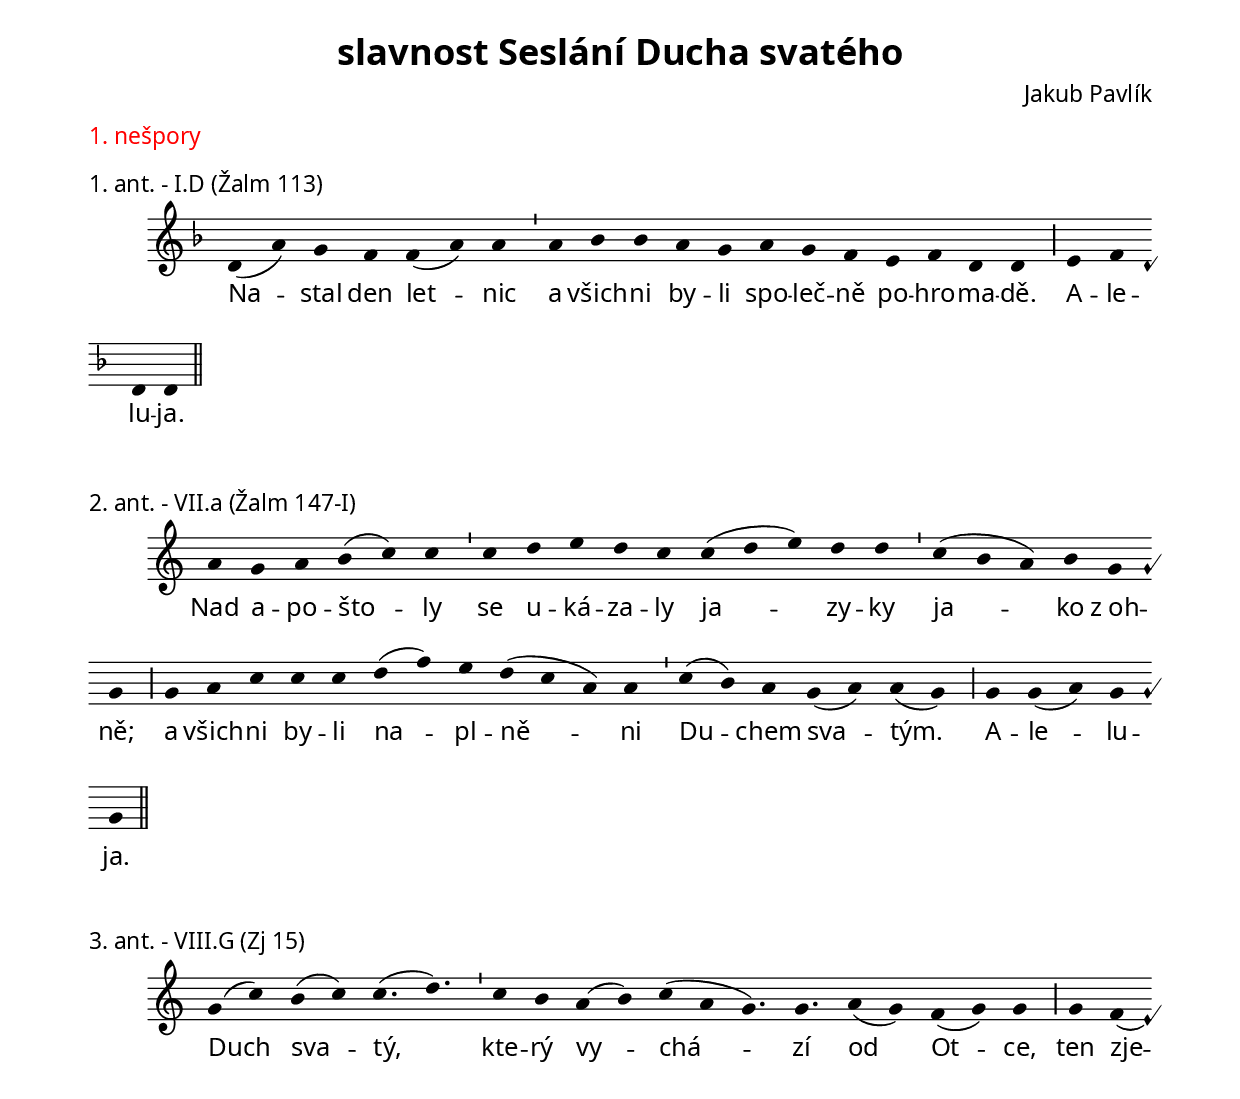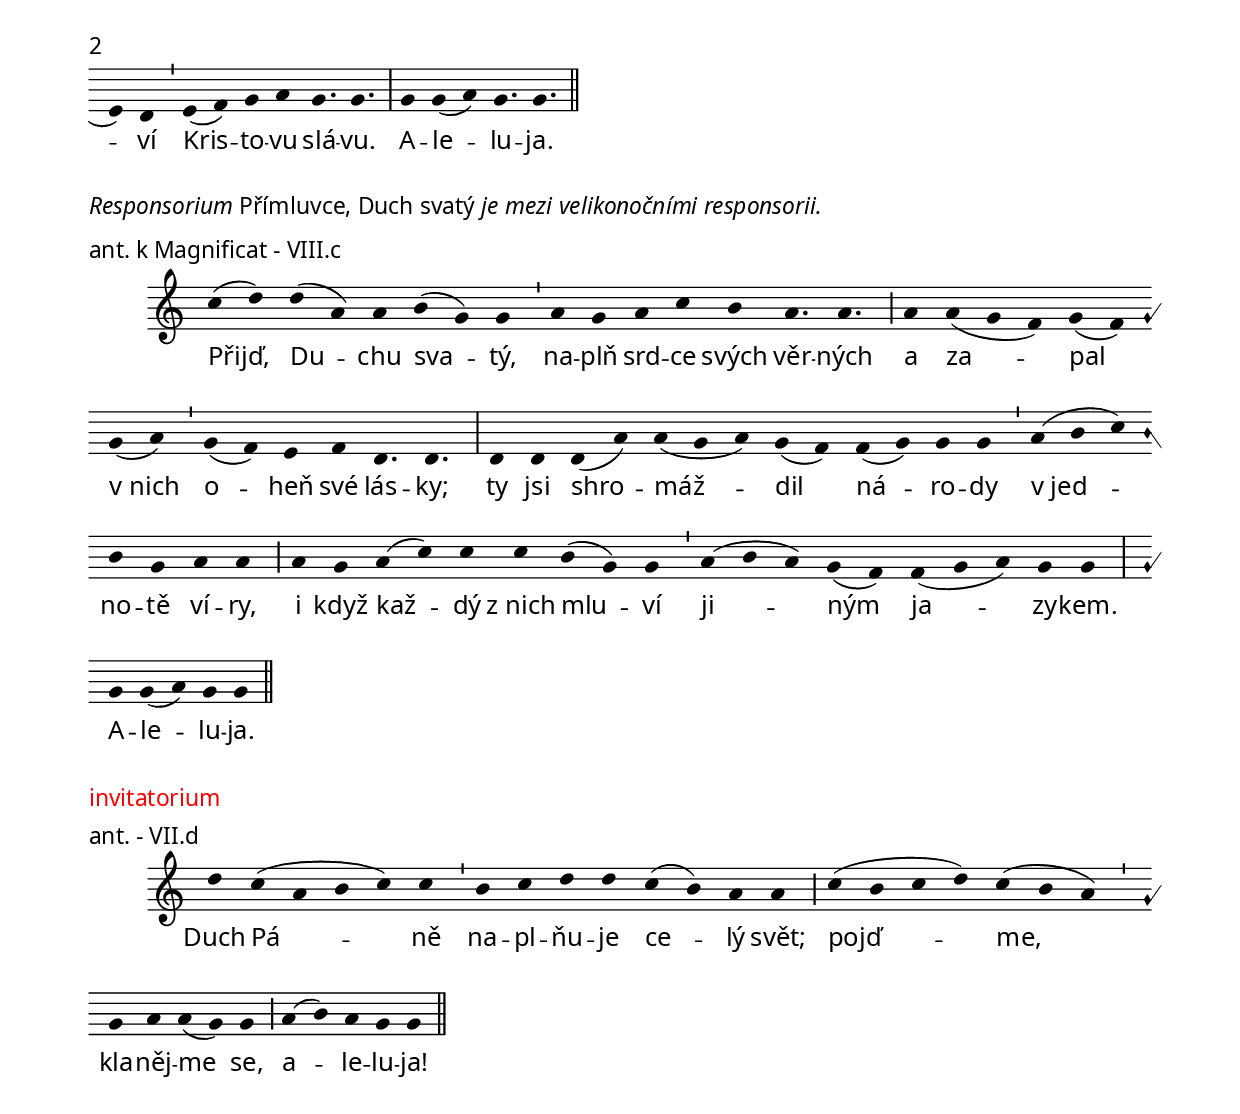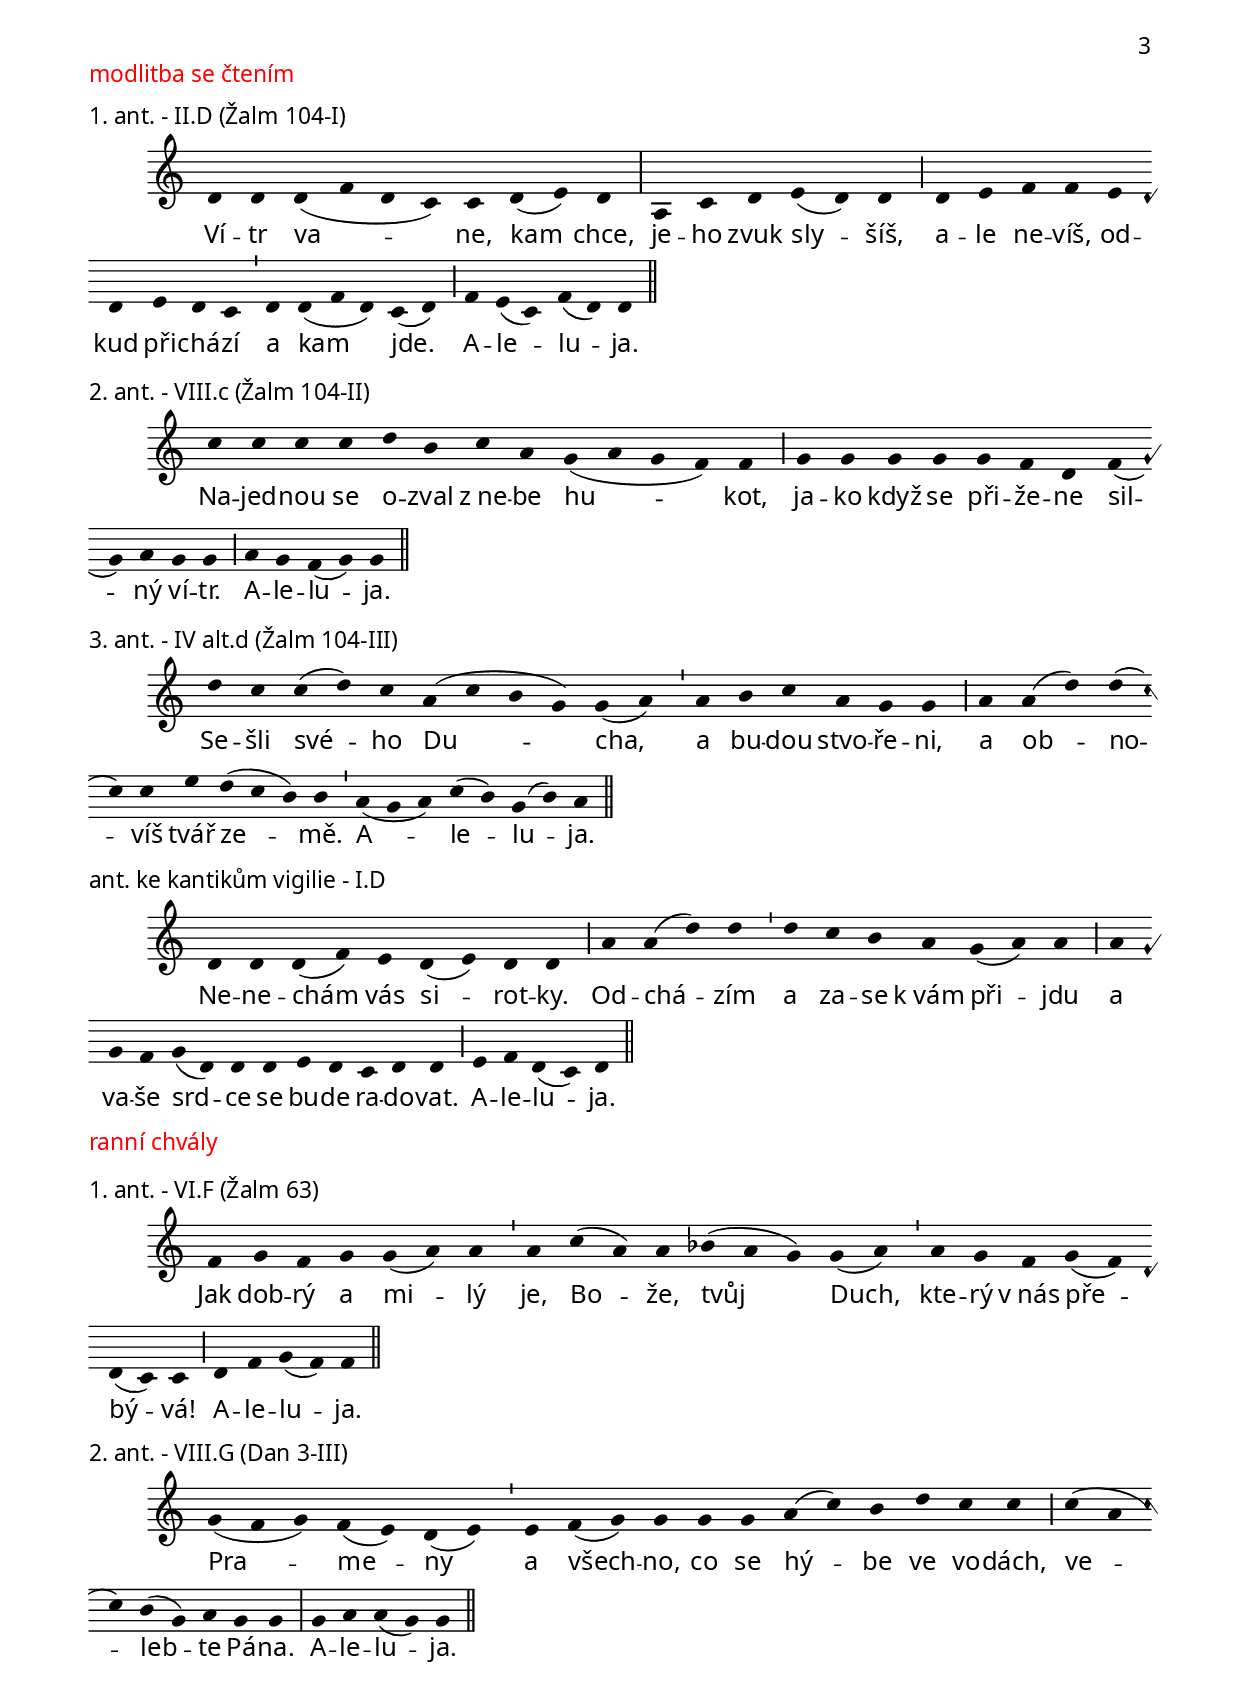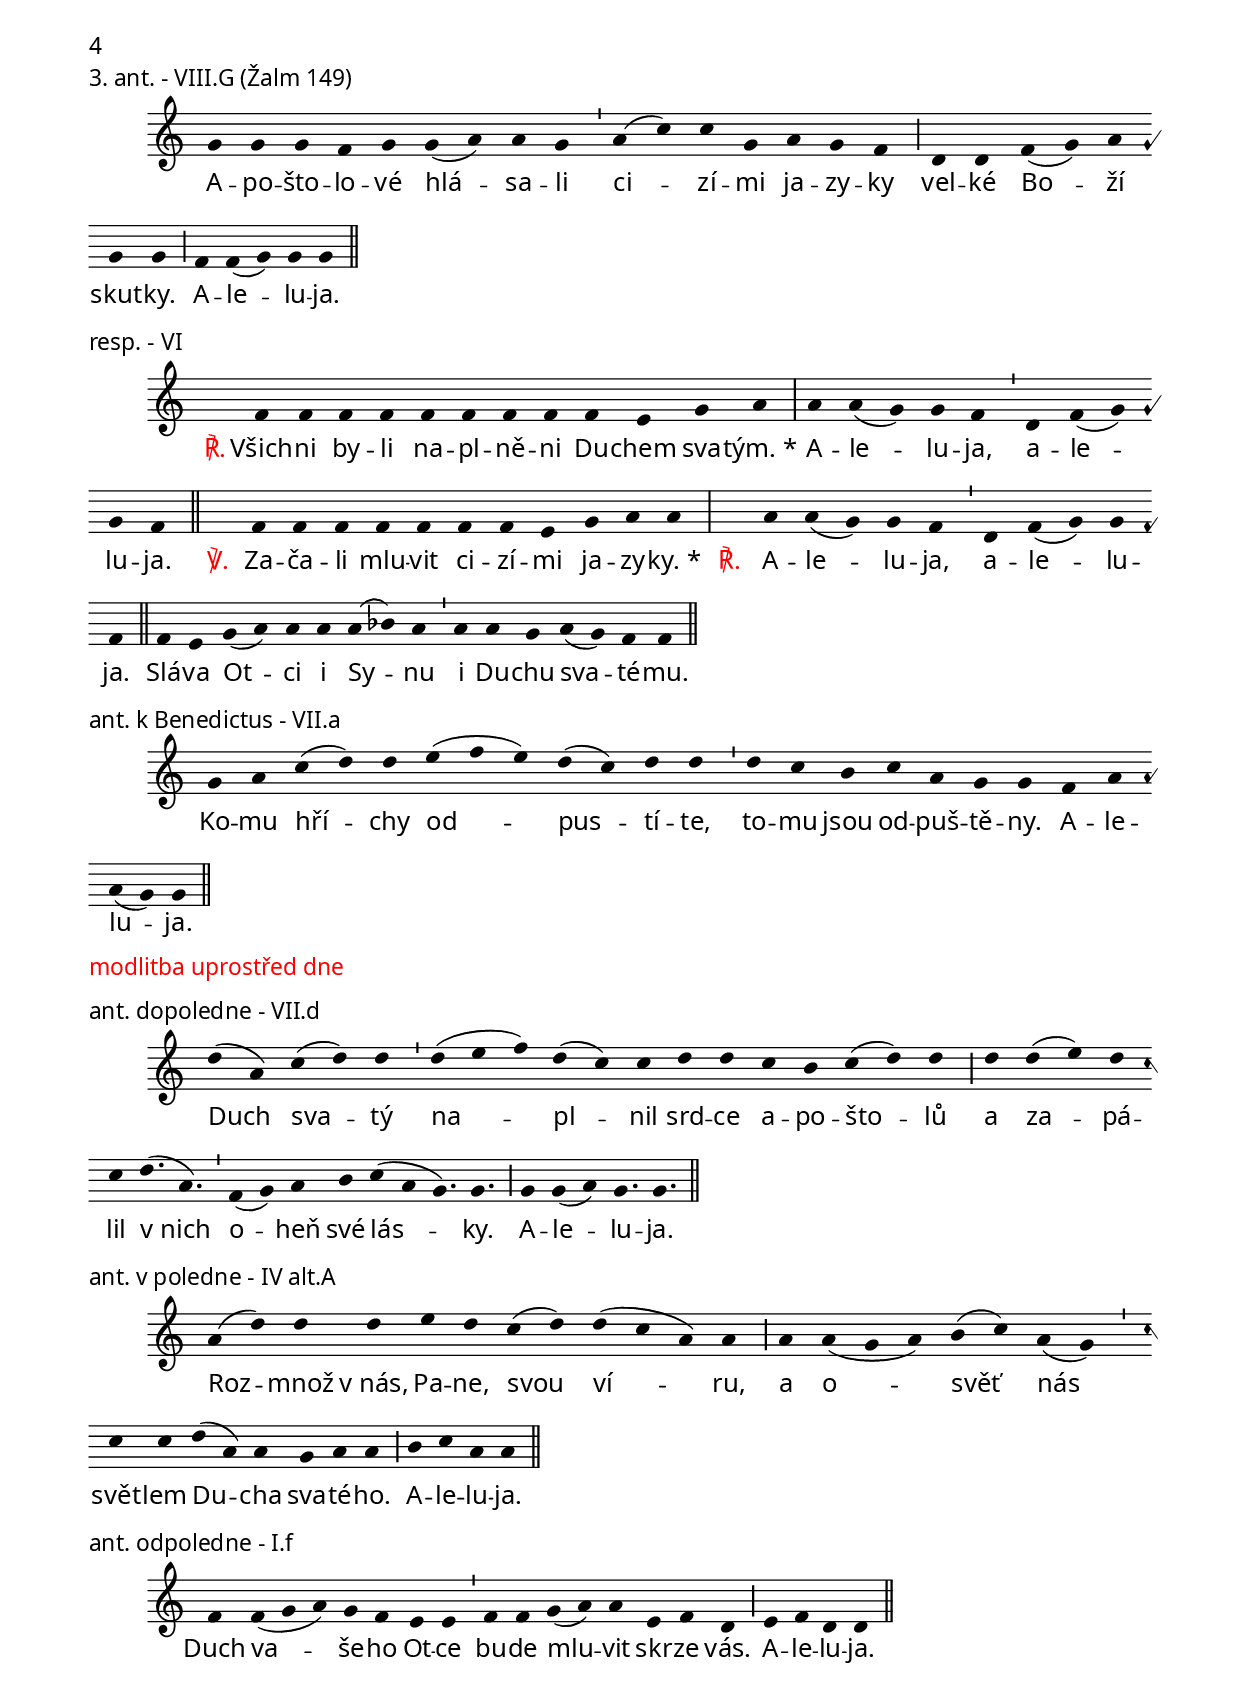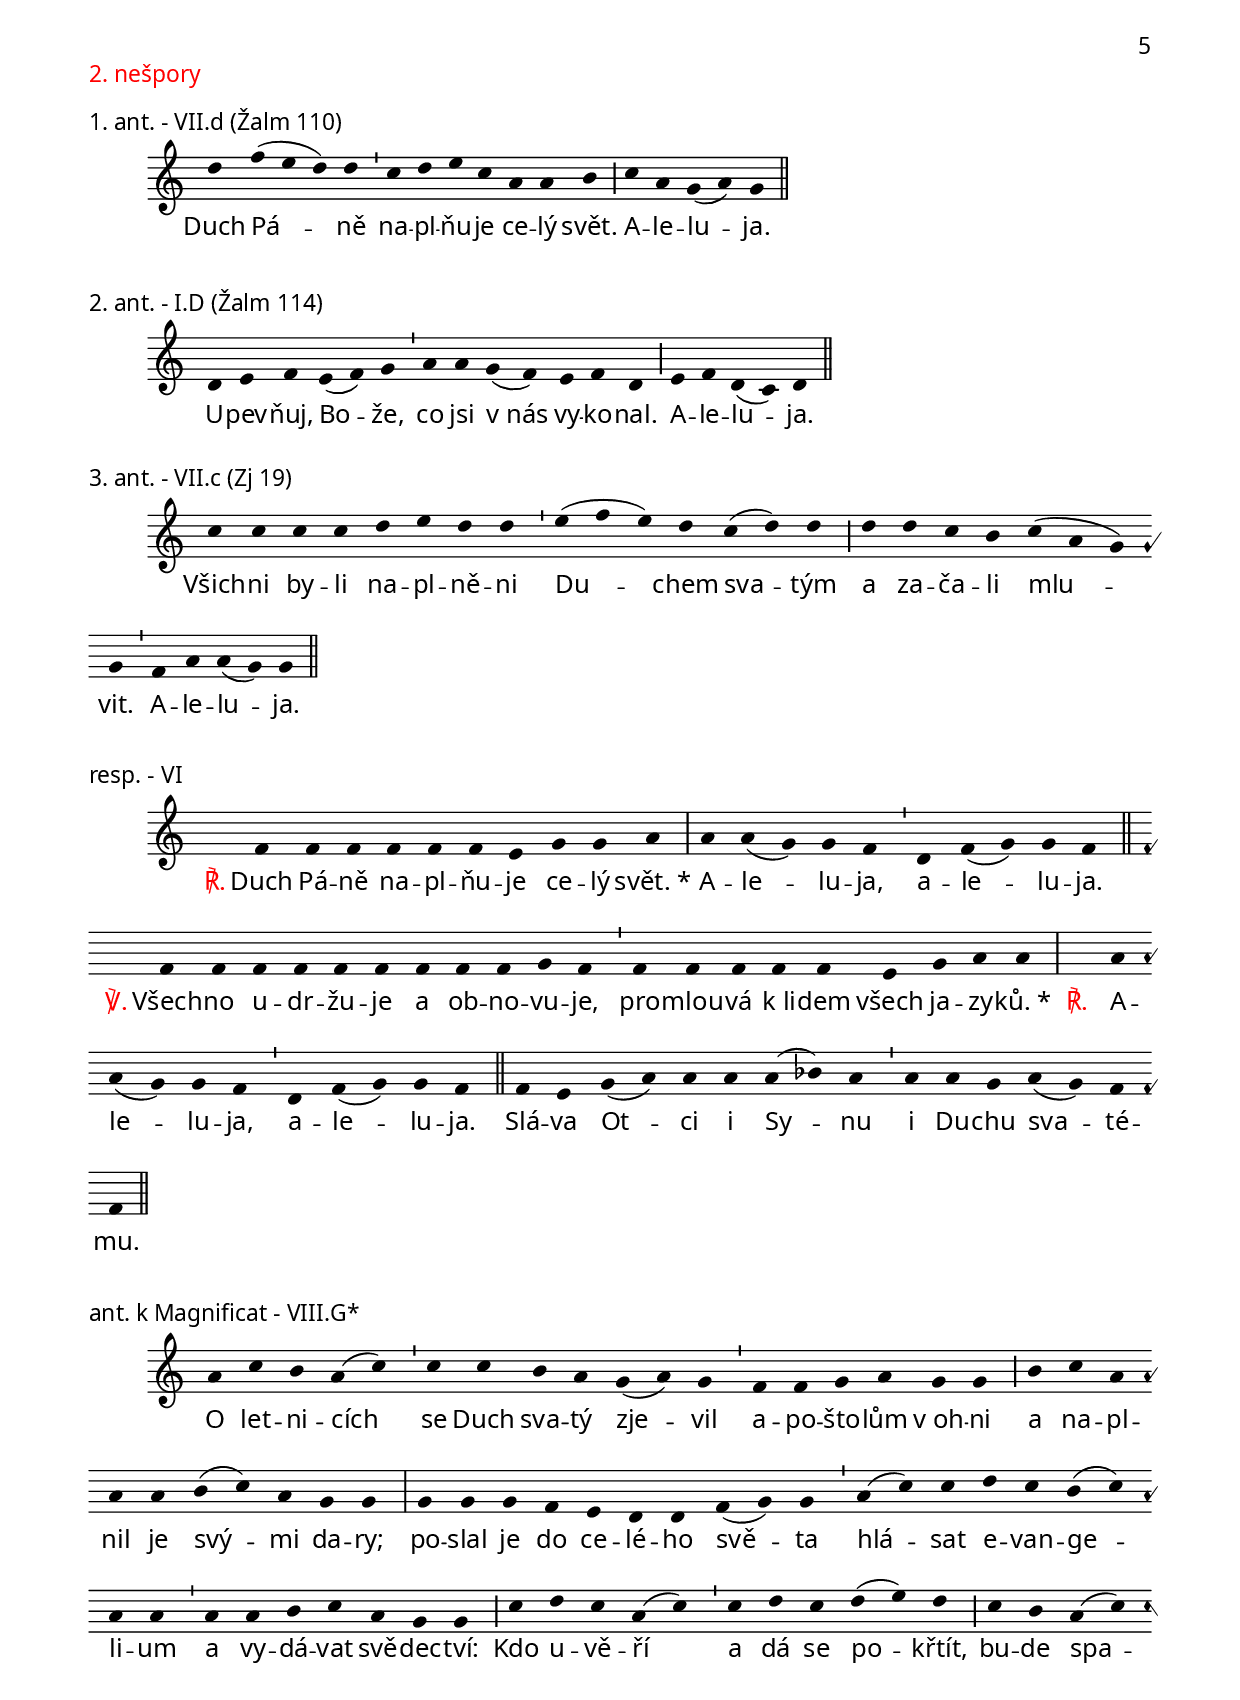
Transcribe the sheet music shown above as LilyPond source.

\version "2.14.2"

\header {
  title = "slavnost Seslání Ducha svatého"
  composer = "Jakub Pavlík"
}

\include "spolecne.ly"
\include "dilyresponsorii.ly"

\markup {\nadpisHodinka {"1. nešpory"}}

\score {
  \relative c' {
    \key f \major
    \choralniRezim
    d4( a') g f f( a) a \barMin
    a bes bes a g a g f e f d d \barMaior
    e f d d \barFinalis
  }
  \addlyrics {
    Na -- stal den let -- nic
    a všich -- ni by -- li spo -- leč -- ně po -- hro -- ma -- dě.
    A -- le -- lu -- ja.
  }
  \header {
    quid = "1. ant."
    modus = "I"
    differentia = "D"
    psalmus = "Žalm 113"
    id = "1ne-a1"
    piece = \markup {\sestavTitulek}
  }
}

\score {
  \relative c'' {
    \choralniRezim
    a4 g a b( c) c \barMin
    c d e d c c( d e) d d \barMin
    c( b a) b g g \barMaior
    g a c c c d( f) e d( c a) a \barMin
    c( b) a g( a) a( g) \barMaior
    g g( a) g g \barFinalis
  }
  \addlyrics {
    Nad a -- po -- što -- ly
    se u -- ká -- za -- ly ja -- zy -- ky
    ja -- ko z_oh -- ně;
    a všich -- ni by -- li na -- pl -- ně -- ni
    Du -- chem sva -- tým.
    A -- le -- lu -- ja.
  }
  \header {
    quid = "2. ant."
    modus = "VII"
    differentia = "a"
    psalmus = "Žalm 147-I"
    id = "1ne-a2"
    piece = \markup {\sestavTitulek}
  }
}

\score {
  \relative c'' {
    \choralniRezim
    g4( c) b( c) c4.( d) \barMin
    c4 b a( b) c( a g4.) g a4( g) f( g) g \barMaior
    g f( e) d \barMin
    e( f) g a g4. g \barMax
    g4 g( a) g4. g \barFinalis
  }
  \addlyrics {
    Duch sva -- tý,
    kte -- rý vy -- chá -- zí od Ot -- ce,
    ten zje -- ví
    Kris -- to -- vu slá -- vu.
    A -- le -- lu -- ja.
  }
  \header {
    quid = "3. ant."
    modus = "VIII"
    differentia = "G"
    psalmus = "Zj 15"
    id = "1ne-a3"
    piece = \markup {\sestavTitulek}
  }
}

\markup\italic{Responsorium \upright{Přímluvce, Duch svatý} je mezi velikonočními responsorii.}

\score {
  \relative c'' {
    \choralniRezim
    c4( d) d( a) a b( g) g \barMin
    a g a c b a4. a \barMaior
    a4 a( g f) g( f) g( a) \barMin g( f) e f d4. d \barMax

    d4 d d( a') a( g a) g( f) f( g) g g \barMin
    a( b c) b g a a \barMaior
    a g a( c) c c b( g) g \barMin
    a( b a) g( f) f( g a) g g \barMax

    g g( a) g g \barFinalis
  }
  \addlyrics {
    Přijď, Du -- chu sva -- tý,
    na -- plň srd -- ce svých věr -- ných
    a za -- pal v_nich o -- heň své lás -- ky;

    ty jsi shro -- máž -- dil ná -- ro -- dy
    v_jed -- no -- tě ví -- ry,
    i když kaž -- dý z_nich mlu -- ví
    ji -- ným ja -- zy -- kem.

    A -- le -- lu -- ja.
  }
  \header {
    quid = "ant. k Magnificat"
    modus = "VIII"
    differentia = "c"
    psalmus = ""
    id = "1ne-amag"
    piece = \markup {\sestavTitulekBezZalmu}
  }
}

\markup {\nadpisHodinka {"invitatorium"}}

\score {
  \relative c'' {
    \choralniRezim
    d4 c( a b c) c \barMin
    b c d d c( b) a a \barMaior
    c( b c d) c( b a) \barMin
    g a a( g) g \barMaior
    a( b) a g g \barFinalis
  }
  \addlyrics {
    Duch Pá -- ně
    na -- pl -- ňu -- je ce -- lý svět;
    pojď -- me,
    kla -- něj -- me se,
    a -- le -- lu -- ja!
  }
  \header {
    quid = "ant."
    modus = "VII"
    differentia = "d"
    psalmus = ""
    id = "invit"
    piece = \markup {\sestavTitulekBezZalmu}
  }
}

\pageBreak % ZLOM

\markup {\nadpisHodinka {"modlitba se čtením"}}

% tady jsem se rozhodl porusit zasadu "jeden zalm - jeden napev psalmodie",
% abych mohl kazdou z antifon se silnym textem zpracovat samostatne

\score {
  \relative c' {
    \choralniRezim
    d4 d d( f d c) c d( e) d \barMax
    a c d e( d) d \barMaior
    d e f f e d e d c \barMin
    d d( f d) c( d) \barMaior
    f e( c) f( d) d \barFinalis
  }
  \addlyrics {
    Ví -- tr va -- ne, kam chce,
    je -- ho zvuk sly -- šíš,
    a -- le ne -- víš,
    od -- kud při -- chá -- zí
    a kam jde.
    A -- le -- lu -- ja.
  }
  \header {
    quid = "1. ant."
    modus = "II"
    differentia = "D"
    psalmus = "Žalm 104-I"
    placet = "aleluja se špatně hodí"
    id = "mc-a1"
    piece = \markup {\sestavTitulek}
  }
}

\score {
  \relative c'' {
    \choralniRezim
    c4 c c c d b c a g( a g f) f \barMaior
    g g g g g f d f( g) a g g \barMaior
    a g f( g) g \barFinalis
  }
  \addlyrics {
    Na -- jed -- nou se o -- zval z_ne -- be hu -- kot,
    ja -- ko když se při -- že -- ne sil -- ný ví -- tr.
    A -- le -- lu -- ja.
  }
  \header {
    quid = "2. ant."
    modus = "VIII"
    differentia = "c"
    psalmus = "Žalm 104-II"
    id = "mc-a2"
    piece = \markup {\sestavTitulek}
  }
}

\score {
  \relative c'' {
    \choralniRezim
    d4 c c( d) c a( c b g) g( a) \barMin
    a b c a g g \barMaior
    a a( d) d( c) c e d( c b) b \barMin
    a( g a) c( b) g( b) a \barFinalis
  }
  \addlyrics {
    Se -- šli své -- ho Du -- cha,
    a bu -- dou stvo -- ře -- ni,
    a ob -- no -- víš tvář ze -- mě.
    A -- le -- lu -- ja.
  }
  \header {
    quid = "3. ant."
    modus = "IV alt"
    differentia = "d"
    psalmus = "Žalm 104-III"
    id = "mc-a3"
    piece = \markup {\sestavTitulek}
  }
}

\score {
  \relative c' {
    \choralniRezim
    d4 d d( f) e d( e) d d \barMaior
    a' a( d) d \barMin
    d c b a g( a) a \barMaior
    a g f g( d) d d e d c d d \barMaior
    e f d( c) d \barFinalis
  }
  \addlyrics {
    Ne -- ne -- chám vás si -- rot -- ky.
    Od -- chá -- zím
    a za -- se k_vám při -- jdu
    a va -- še srd -- ce se bu -- de ra -- do -- vat.
    A -- le -- lu -- ja.
  }
  \header {
    quid = "ant. ke kantikům vigilie"
    modus = "I"
    differentia = "D"
    psalmus = ""
    placet = "rozsah přes oktávu"
    id = "mc-avig"
    piece = \markup {\sestavTitulekBezZalmu}
  }
}

\markup {\nadpisHodinka {"ranní chvály"}}

\score {
  \relative c' {
    \choralniRezim
    f4 g f g g( a) a \barMin
    a c( a) a bes( a g) g( a) \barMin
    a g f g( f) d( c) c \barMaior
    d f g( f) f \barFinalis
  }
  \addlyrics {
    Jak dob -- rý a mi -- lý
    je, Bo -- že, tvůj Duch,
    kte -- rý v_nás pře -- bý -- vá!
    A -- le -- lu -- ja.
  }
  \header {
    quid = "1. ant."
    modus = "VI"
    differentia = "F"
    psalmus = "Žalm 63"
    id = "rch-a1"
    piece = \markup {\sestavTitulek}
  }
}

\score {
  \relative c'' {
    \choralniRezim
    g( f g) f( e) d( e) \barMin
    e f( g) g g g a( c) b d c c \barMaior
    c( a c) b( g) a g g \barMax
    g a a( g) g \barFinalis
  }
  \addlyrics {
    Pra -- me -- ny
    a všech -- no, co se hý -- be ve vo -- dách,
    ve -- leb -- te Pá -- na.
    A -- le -- lu -- ja.
  }
  \header {
    quid = "2. ant."
    modus = "VIII"
    differentia = "G"
    psalmus = "Dan 3-III"
    id = "rch-a2"
    piece = \markup {\sestavTitulek}
  }
}

\score {
  \relative c'' {
    \choralniRezim
    g4 g g f g g( a) a g \barMin
    a( c) c g a g f \barMaior
    d d f( g) a g g \barMaior
    f f( g) g g \barFinalis
  }
  \addlyrics {
    A -- po -- što -- lo -- vé hlá -- sa -- li
    ci -- zí -- mi ja -- zy -- ky
    vel -- ké Bo -- ží skut -- ky.
    A -- le -- lu -- ja.
  }
  \header {
    quid = "3. ant."
    modus = "VIII"
    differentia = "G"
    psalmus = "Žalm 149"
    id = "rch-a3"
    piece = \markup {\sestavTitulek}
  }
}

\score {
  \relative c' {
    \choralniRezim

    % R
    \neviditelna f
    f f f f f f f f f e g a \barMax
    \respVIalelujaResponsum \barFinalis

    % V
    \neviditelna f
    f f f f f f f e g a a \barMax
    % R
    \neviditelna a
    \respVIalelujaResponsum \barFinalis

    % Slava
    \respVIalelujaDoxologie \barFinalis
  }
  \addlyrics {
    \Response Všich -- ni by -- li na -- pl -- ně -- ni Du -- chem sva -- tým._*
    \textRespAleluja
    \Verse Za -- ča -- li mlu -- vit ci -- zí -- mi ja -- zy -- ky._*
    \Response \textRespAleluja
    \textRespDoxologie
  }
  \header {
    quid = "resp."
    modus = "VI"
    id = "rch-resp"
    piece = \markup {\sestavTitulekResp}
  }
}

\score {
  \relative c'' {
    \choralniRezim
    g4 a c( d) d e( f e) d( c) d d \barMin
    d c b c a g g
    f a a( g) g \barFinalis
  }
  \addlyrics {
    Ko -- mu hří -- chy od -- pus -- tí -- te,
    to -- mu jsou od -- puš -- tě -- ny.
    A -- le -- lu -- ja.
  }
  \header {
    quid = "ant. k Benedictus"
    modus = "VII"
    differentia = "a"
    psalmus = ""
    id = "rch-aben"
    piece = \markup {\sestavTitulekBezZalmu}
  }
}

\markup {\nadpisHodinka {"modlitba uprostřed dne"}}

\score {
  \relative c'' {
    \choralniRezim
    d4( a) c( d) d \barMin
    d( e f) d( c) c d d c b c( d) d \barMaior
    d d( e) d c d4.( a) \barMin
    f4( g) a b c( a g4.) g \barMaior
    g4 g( a) g4. g \barFinalis
  }
  \addlyrics {
    Duch sva -- tý
    na -- pl -- nil srd -- ce a -- po -- što -- lů
    a za -- pá -- lil v_nich
    o -- heň své lás -- ky.
    A -- le -- lu -- ja.
  }
  \header {
    quid = "ant. dopoledne"
    modus = "VII"
    differentia = "d"
    psalmus = ""
    placet = "aleluja lépe"
    id = "tercie"
    piece = \markup {\sestavTitulekBezZalmu}
  }
}

\score {
  \relative c'' {
    \choralniRezim
    a4( d) d d e d c( d) d( c a) a \barMaior
    a a( g a) b( c) a( g) \barMin
    c c d( a) a g a a \barMaior
    b c a a \barFinalis
  }
  \addlyrics {
    Roz -- množ v_nás, Pa -- ne, svou ví -- ru,
    a o -- svěť nás
    svět -- lem Du -- cha sva -- té -- ho.
    A -- le -- lu -- ja.
  }
  \header {
    quid = "ant. v poledne"
    modus = "IV alt"
    differentia = "A"
    psalmus = ""
    id = "sexta"
    piece = \markup {\sestavTitulekBezZalmu}
  }
}

\score {
  \relative c' {
    \choralniRezim
    f4 f( g a) g f e e \barMin
    f f g( a) a e f d \barMaior
    e f d d \barFinalis
  }
  \addlyrics {
    Duch va -- še -- ho Ot -- ce
    bu -- de mlu -- vit skr -- ze vás.
    A -- le -- lu -- ja.
  }
  \header {
    quid = "ant. odpoledne"
    modus = "I"
    differentia = "f"
    psalmus = ""
    id = "nona"
    piece = \markup {\sestavTitulekBezZalmu}
  }
}

\pageBreak % ZLOM

\markup {\nadpisHodinka {"2. nešpory"}}

\score {
  \relative c'' {
    \choralniRezim
    d4 f( e d) d \barMin
    c d e c a a b \barMaior
    c a g( a) g \barFinalis
  }
  \addlyrics {
    Duch Pá -- ně na -- pl -- ňu -- je ce -- lý svět.
    A -- le -- lu -- ja.
  }
  \header {
    quid = "1. ant."
    modus = "VII"
    differentia = "d"
    psalmus = "Žalm 110"
    id = "2ne-a1"
    piece = \markup {\sestavTitulek}
  }
}

\score {
  \relative c' {
    \choralniRezim
    d4 e f e( f) g \barMin
    a a g( f) e f d \barMaior
    e f d( c) d \barFinalis
  }
  \addlyrics {
    U -- pev -- ňuj, Bo -- že,
    co jsi v_nás vy -- ko -- nal.
    A -- le -- lu -- ja.
  }
  \header {
    quid = "2. ant."
    modus = "I"
    differentia = "D"
    psalmus = "Žalm 114"
    placet = "k textu by se lépe hodila 'pomalejší' melodie"
    id = "2ne-a2"
    piece = \markup {\sestavTitulek}
  }
}

\score {
  \relative c'' {
    \choralniRezim
    c4 c c c d e d d \barMin
    e( f e) d c( d) d \barMaior
    d d c b c( a g) g \barMin
    f a a( g) g \barFinalis
  }
  \addlyrics {
    Všich -- ni by -- li na -- pl -- ně -- ni
    Du -- chem sva -- tým
    a za -- ča -- li mlu -- vit.
    A -- le -- lu -- ja.
  }
  \header {
    quid = "3. ant."
    modus = "VII"
    differentia = "c"
    psalmus = "Zj 19"
    id = "2ne-a3"
    piece = \markup {\sestavTitulek}
  }
}

\score {
  \relative c' {
    \choralniRezim

    % R
    \neviditelna f
    f4 f f f f f e g g a \barMax
    \respVIalelujaResponsum \barFinalis

    % V
    \neviditelna f
    f f f f f f f f f g f \barMin
    f f f f f e g a a \barMax
    % R
    \neviditelna a
    \respVIalelujaResponsum \barFinalis

    % Slava
    \respVIalelujaDoxologie \barFinalis
  }
  \addlyrics {
    \Response Duch Pá -- ně na -- pl -- ňu -- je ce -- lý svět._*
    \textRespAleluja
    \Verse Všech -- no u -- dr -- žu -- je a ob -- no -- vu -- je,
    pro -- mlou -- vá k_li -- dem všech ja -- zy -- ků._*
    \Response \textRespAleluja
    \textRespDoxologie
  }
  \header {
    quid = "resp."
    modus = "VI"
    id = "2ne-resp"
    piece = \markup {\sestavTitulekResp}
  }
}

\score {
  \relative c'' {
    \choralniRezim
    a4 c b a( c) \barMin
    c c b a g( a) g \barMin
    f f g a g g \barMaior
    b c a a a b( c) a g g \barMax

    g g g f e d d f( g) g \barMin
    a( c) c d c b( c) a a \barMin
    a a b c a g g \barMaior
    c d c a( c) \barMin
    c d c d( e) d \barMaior
    c b a( c) c \barMin
    b a g( a) g \barFinalis
  }
  \addlyrics {
    O let -- ni -- cích
    se Duch sva -- tý zje -- vil
    a -- po -- što -- lům v_oh -- ni
    a na -- pl -- nil je svý -- mi da -- ry;

    po -- slal je do ce -- lé -- ho svě -- ta
    hlá -- sat e -- van -- ge -- li -- um
    a vy -- dá -- vat svě -- dec -- tví:
    Kdo u -- vě -- ří
    a dá se po -- křtít,
    bu -- de spa -- sen.

    A -- le -- lu -- ja.
  }
  \header {
    quid = "ant. k Magnificat"
    modus = "VIII"
    differentia = "G*"
    psalmus = ""
    id = "2ne-amag"
    piece = \markup {\sestavTitulekBezZalmu}
  }
}